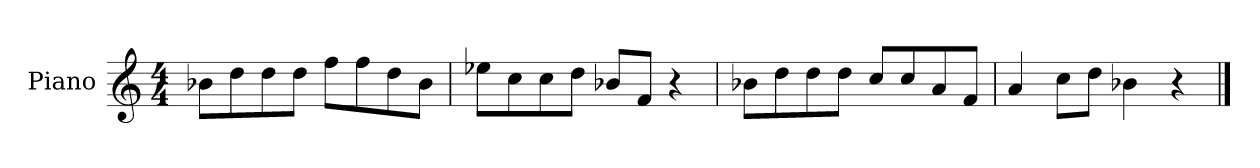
**kern
*part1
*staff1
*I"Piano
*I'P-no
*clefG2
*k[]
*M4/4
*MM90
=1
8b-X\L
8dd\
8dd\
8dd\J
8ff\L
8ff\
8dd\
8b-\J
=2
8ee-X\L
8cc\
8cc\
8dd\J
8b-X/L
8f/J
4r
=3
8b-X\L
8dd\
8dd\
8dd\J
8cc/L
8cc/
8a/
8f/J
=4
4a/
8cc\L
8dd\J
4b-X\
4r
==
*-
